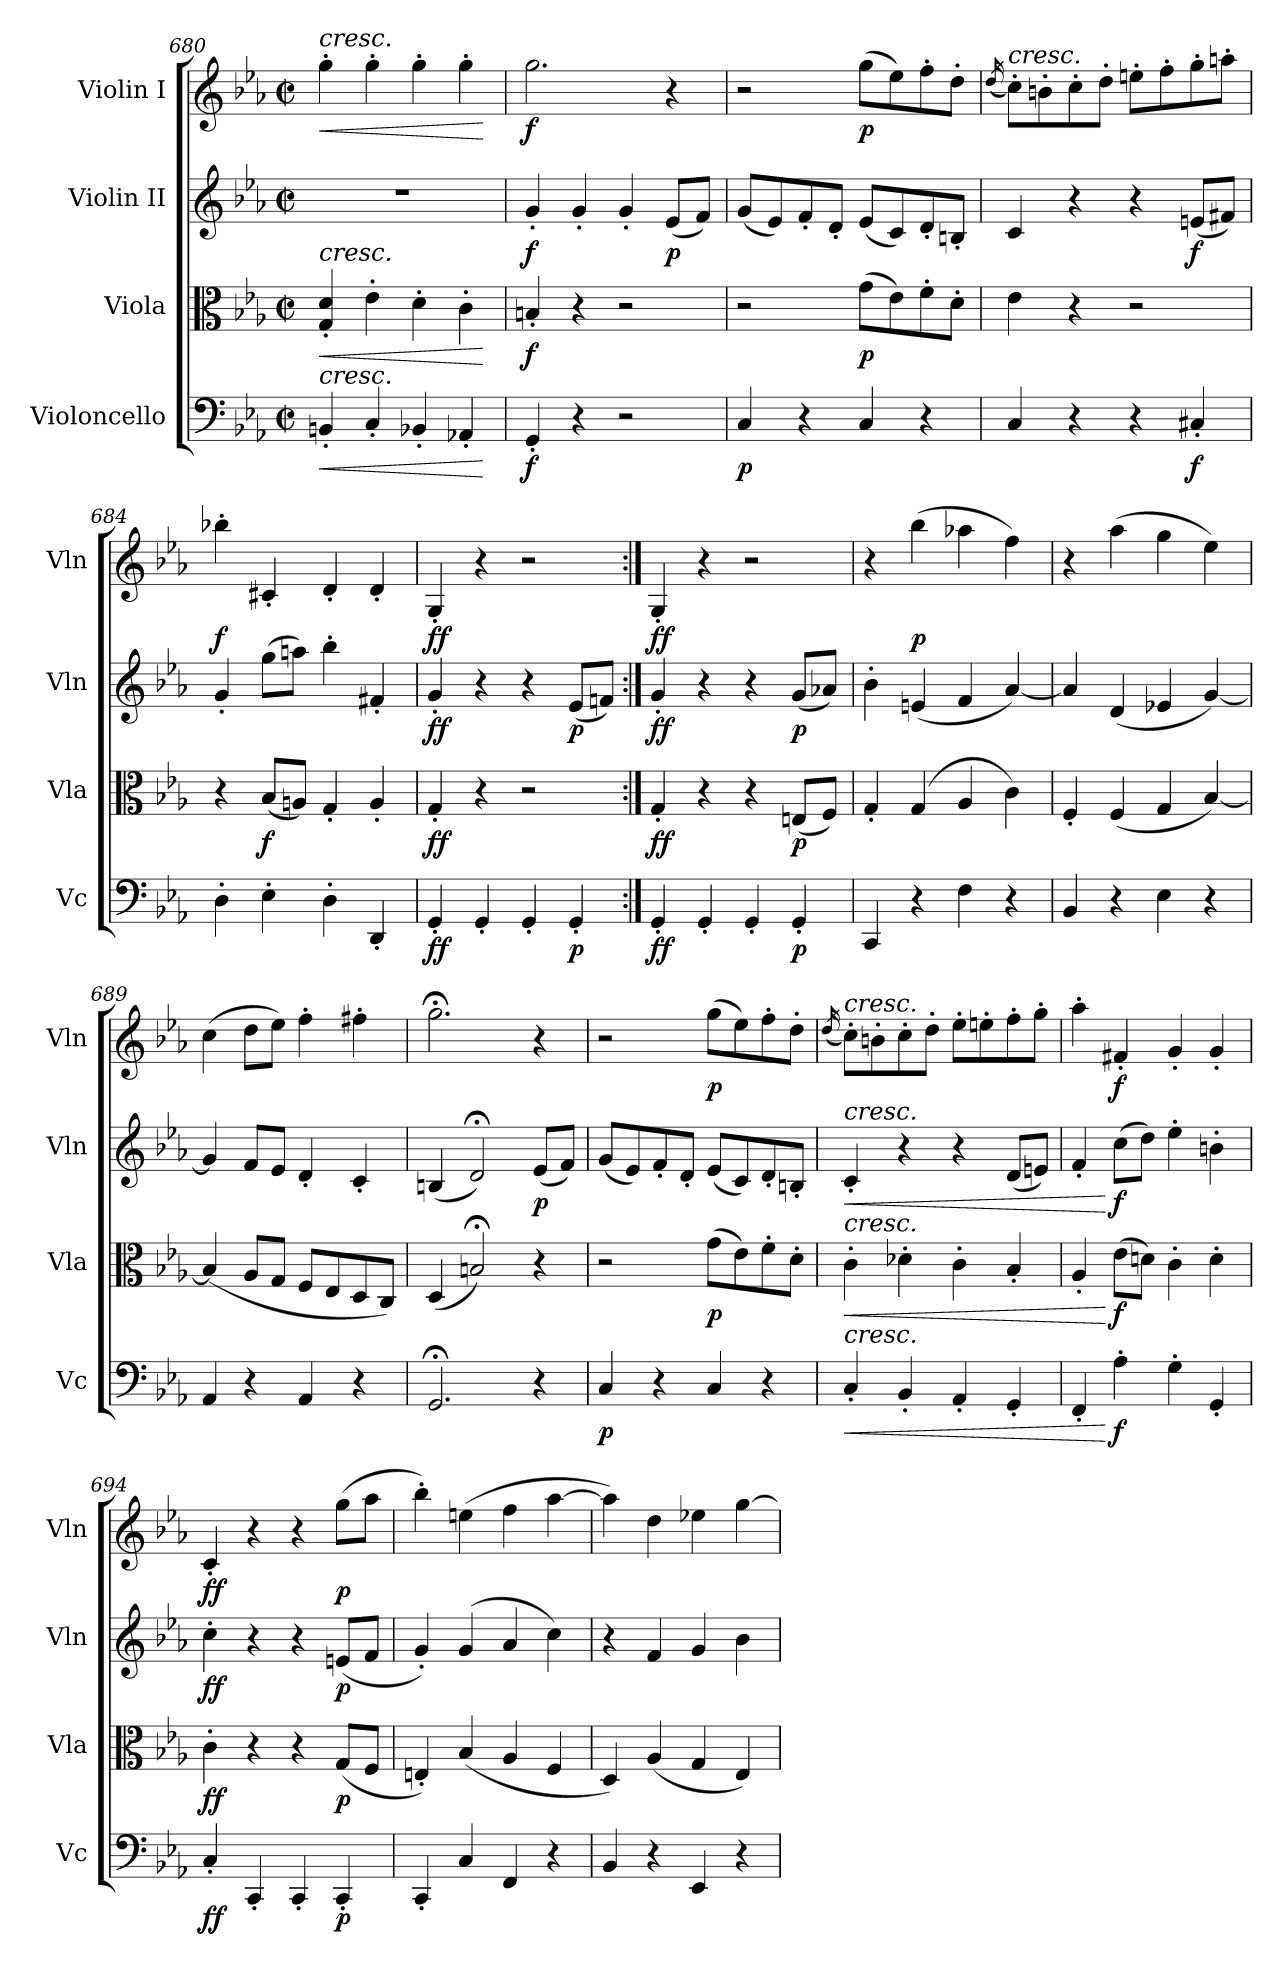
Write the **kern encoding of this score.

**kern	**dynam	**kern	**dynam	**kern	**dynam	**kern	**dynam
*part4	*part4	*part3	*part3	*part2	*part2	*part1	*part1
*staff4	*staff4	*staff3	*staff3	*staff2	*staff2	*staff1	*staff1
*I"Violoncello	*	*I"Viola	*	*I"Violin II	*	*I"Violin I	*
*I'Vc	*	*I'Vla	*	*I'Vln	*	*I'Vln	*
*clefF4	*	*clefC3	*	*clefG2	*	*clefG2	*
*k[b-e-a-]	*	*k[b-e-a-]	*	*k[b-e-a-]	*	*k[b-e-a-]	*
*M2/2	*	*M2/2	*	*M2/2	*	*M2/2	*
*met(c|)	*	*met(c|)	*	*met(c|)	*	*met(c|)	*
=680	=680	=680	=680	=680	=680	=680	=680
!	!	!	!	!	!	!LO:TX:a:i:t=cresc.	!
!	!	!LO:TX:a:i:t=cresc.	!	!	!	!	!
!LO:TX:a:i:t=cresc.	!	!	!	!	!	!	!
!	!LO:HP:b	!	!LO:HP:b	!	!	!	!LO:HP:b
4BBn'/	<	4G/' 4d/'	<	1r	.	4gg'\	<
4C'/	.	4e-'\	.	.	.	4gg'\	.
4BB-X'/	.	4d'\	.	.	.	4gg'\	.
4AA-X'/	.	4c'\	.	.	.	4gg'\	.
.	[	.	[	.	.	.	[
=681	=681	=681	=681	=681	=681	=681	=681
!	!LO:DY:b	!	!LO:DY:b	!	!LO:DY:b	!	!LO:DY:b
4GG'/	f	4Bn'/	f	4g'/	f	2.gg\	f
4r	.	4r	.	4g'/	.	.	.
2r	.	2r	.	4g'/	.	.	.
!	!	!	!	!	!LO:DY:b	!	!
.	.	.	.	(8e-/L	p	4r	.
.	.	.	.	8f/J)	.	.	.
=682	=682	=682	=682	=682	=682	=682	=682
!	!LO:DY:b	!	!	!	!	!	!
4C/	p	2r	.	(8g/L	.	2r	.
.	.	.	.	8e-/)	.	.	.
4r	.	.	.	8f'/	.	.	.
.	.	.	.	8d'/J	.	.	.
!	!	!	!LO:DY:b	!	!	!	!LO:DY:b
4C/	.	(8g\L	p	(8e-/L	.	(8gg\L	p
.	.	8e-\)	.	8c/)	.	8ee-\)	.
4r	.	8f'\	.	8d'/	.	8ff'\	.
.	.	8d'\J	.	8Bn'/J	.	8dd'\J	.
!!LO:PB:g=z
=683	=683	=683	=683	=683	=683	=683	=683
.	.	.	.	.	.	(16qdd/	.
!	!	!	!	!	!	!LO:TX:a:i:t=cresc.	!
4C/	.	4e-\	.	4c/	.	8cc'\L)	.
.	.	.	.	.	.	8bn'\	.
4r	.	4r	.	4r	.	8cc'\	.
.	.	.	.	.	.	8dd'\J	.
4r	.	2r	.	4r	.	8een'\L	.
.	.	.	.	.	.	8ff'\	.
!	!LO:DY:b	!	!	!	!LO:DY:b	!	!
4C#X'/	f	.	.	(8en/L	f	8gg'\	.
.	.	.	.	8f#X/J)	.	8aan'\J	.
=684	=684	=684	=684	=684	=684	=684	=684
!	!	!	!	!	!	!	!LO:DY:b
4D'\	.	4r	.	4g'/	.	4bb-X'\	f
!	!	!	!LO:DY:b	!	!	!	!
4E-'\	.	(8B-/L	f	(8gg\L	.	4c#X'/	.
.	.	8An/J)	.	8aan\J)	.	.	.
4D'\	.	4G'/	.	4bb-'\	.	4d'/	.
4DD'/	.	4A'/	.	4f#X'/	.	4d'/	.
=685	=685	=685	=685	=685	=685	=685	=685
!	!LO:DY:b	!	!LO:DY:b	!	!LO:DY:b	!	!LO:DY:b
4GG'/	ff	4G'/	ff	4g'/	ff	4G'/	ff
4GG'/	.	4r	.	4r	.	4r	.
4GG'/	.	2r	.	4r	.	2r	.
!	!LO:DY:b	!	!	!	!LO:DY:b	!	!
4GG'/	p	.	.	(8e-/L	p	.	.
.	.	.	.	8fn/J)	.	.	.
=686:|!	=686:|!	=686:|!	=686:|!	=686:|!	=686:|!	=686:|!	=686:|!
!	!LO:DY:b	!	!LO:DY:b	!	!LO:DY:b	!	!LO:DY:b
4GG'/	ff	4G'/	ff	4g'/	ff	4G'/	ff
4GG'/	.	4r	.	4r	.	4r	.
4GG'/	.	4r	.	4r	.	2r	.
!	!LO:DY:b	!	!LO:DY:b	!	!LO:DY:b	!	!
4GG'/	p	(8En/L	p	(8g/L	p	.	.
.	.	8F/J)	.	8a-X/J)	.	.	.
=687	=687	=687	=687	=687	=687	=687	=687
4CC/	.	4G'/	.	4b-'\	.	4r	.
!	!	!	!	!	!	!	!LO:DY:b
4r	.	(4G/	.	(4en/	.	(4bb-\	p
4F\	.	4A-/	.	4f/	.	4aa-X\	.
4r	.	4c\)	.	[4a-/)	.	4ff\)	.
!!LO:LB:g=z
=688	=688	=688	=688	=688	=688	=688	=688
4BB-/	.	4F'/	.	4a-/]	.	4r	.
4r	.	(4F/	.	(4d/	.	(4aa-\	.
4E-\	.	4G/	.	4e-X/	.	4gg\	.
4r	.	[4B-/)	.	[4g/)	.	4ee-\)	.
=689	=689	=689	=689	=689	=689	=689	=689
4AA-/	.	(4B-/]	.	4g/]	.	(4cc\	.
4r	.	8A-/L	.	8f/L	.	8dd\L	.
.	.	8G/J	.	8e-/J	.	8ee-\J)	.
4AA-/	.	8F/L	.	4d'/	.	4ff'\	.
.	.	8E-/	.	.	.	.	.
4r	.	8D/	.	4c'/	.	4ff#X'\	.
.	.	8C/J)	.	.	.	.	.
=690	=690	=690	=690	=690	=690	=690	=690
2.GG;</	.	(4D/	.	(4Bn/	.	2.gg;<\	.
.	.	2Bn;</)	.	2d;</)	.	.	.
!	!	!	!	!	!LO:DY:b	!	!
4r	.	4r	.	(8e-/L	p	4r	.
.	.	.	.	8f/J)	.	.	.
=691	=691	=691	=691	=691	=691	=691	=691
!	!LO:DY:b	!	!	!	!	!	!
4C/	p	2r	.	(8g/L	.	2r	.
.	.	.	.	8e-/)	.	.	.
4r	.	.	.	8f'/	.	.	.
.	.	.	.	8d'/J	.	.	.
!	!	!	!LO:DY:b	!	!	!	!LO:DY:b
4C/	.	(8g\L	p	(8e-/L	.	(8gg\L	p
.	.	8e-\)	.	8c/)	.	8ee-\)	.
4r	.	8f'\	.	8d'/	.	8ff'\	.
.	.	8d'\J	.	8Bn'/J	.	8dd'\J	.
=692	=692	=692	=692	=692	=692	=692	=692
.	.	.	.	.	.	(16qdd/	.
!	!	!	!	!	!	!LO:TX:a:i:t=cresc.	!
!	!	!	!	!LO:TX:a:i:t=cresc.	!	!	!
!	!	!LO:TX:a:i:t=cresc.	!	!	!	!	!
!LO:TX:a:i:t=cresc.	!	!	!	!	!	!	!
!	!LO:HP:b	!	!LO:HP:b	!	!LO:HP:b	!	!
4C'/	<	4c'\	<	4c'/	<	8cc'\L)	.
.	.	.	.	.	.	8bn'\	.
4BB-'/	.	4d-X'\	.	4r	.	8cc'\	.
.	.	.	.	.	.	8dd'\J	.
4AA-'/	.	4c'\	.	4r	.	8ee-'\L	.
.	.	.	.	.	.	8een'\	.
4GG'/	.	4B-'/	.	(8d/L	.	8ff'\	.
.	.	.	.	8en/J)	.	8gg'\J	.
!!LO:LB:g=z
=693	=693	=693	=693	=693	=693	=693	=693
4FF'/	.	4A-'/	.	4f'/	.	4aa-'\	.
!	!LO:DY:n=1:b	!	!LO:DY:n=1:b	!	!LO:DY:n=1:b	!	!LO:DY:b
4A-'\	[ f	(8e-\L	[ f	(8cc\L	[ f	4f#X'/	f
.	.	8dn\J)	.	8dd\J)	.	.	.
4G'\	.	4c'\	.	4ee-'\	.	4g'/	.
4GG'/	.	4d'\	.	4bn'\	.	4g'/	.
=694	=694	=694	=694	=694	=694	=694	=694
!	!LO:DY:b	!	!LO:DY:b	!	!LO:DY:b	!	!LO:DY:b
4C'/	ff	4c'\	ff	4cc'\	ff	4c'/	ff
4CC'/	.	4r	.	4r	.	4r	.
4CC'/	.	4r	.	4r	.	4r	.
!	!LO:DY:b	!	!LO:DY:b	!	!LO:DY:b	!	!LO:DY:b
4CC'/	p	(8G/L	p	(8en/L	p	(8gg\L	p
.	.	8F/J	.	8f/J	.	8aa-\J	.
=695	=695	=695	=695	=695	=695	=695	=695
4CC'/	.	4En'/)	.	4g'/)	.	4bb-'\)	.
4C/	.	(4B-/	.	(4g/	.	(4een\	.
4FF/	.	4A-/	.	4a-/	.	4ff\	.
4r	.	4F/	.	4cc\)	.	[4aa-\	.
=696	=696	=696	=696	=696	=696	=696	=696
4BB-/	.	4D/)	.	4r	.	4aa-\])	.
4r	.	(4A-/	.	4f/	.	4dd\	.
4EE-/	.	4G/	.	4g/	.	4ee-X\	.
4r	.	4E-/)	.	4b-\	.	[4gg\	.
=	=	=	=	=	=	=	=
*-	*-	*-	*-	*-	*-	*-	*-
